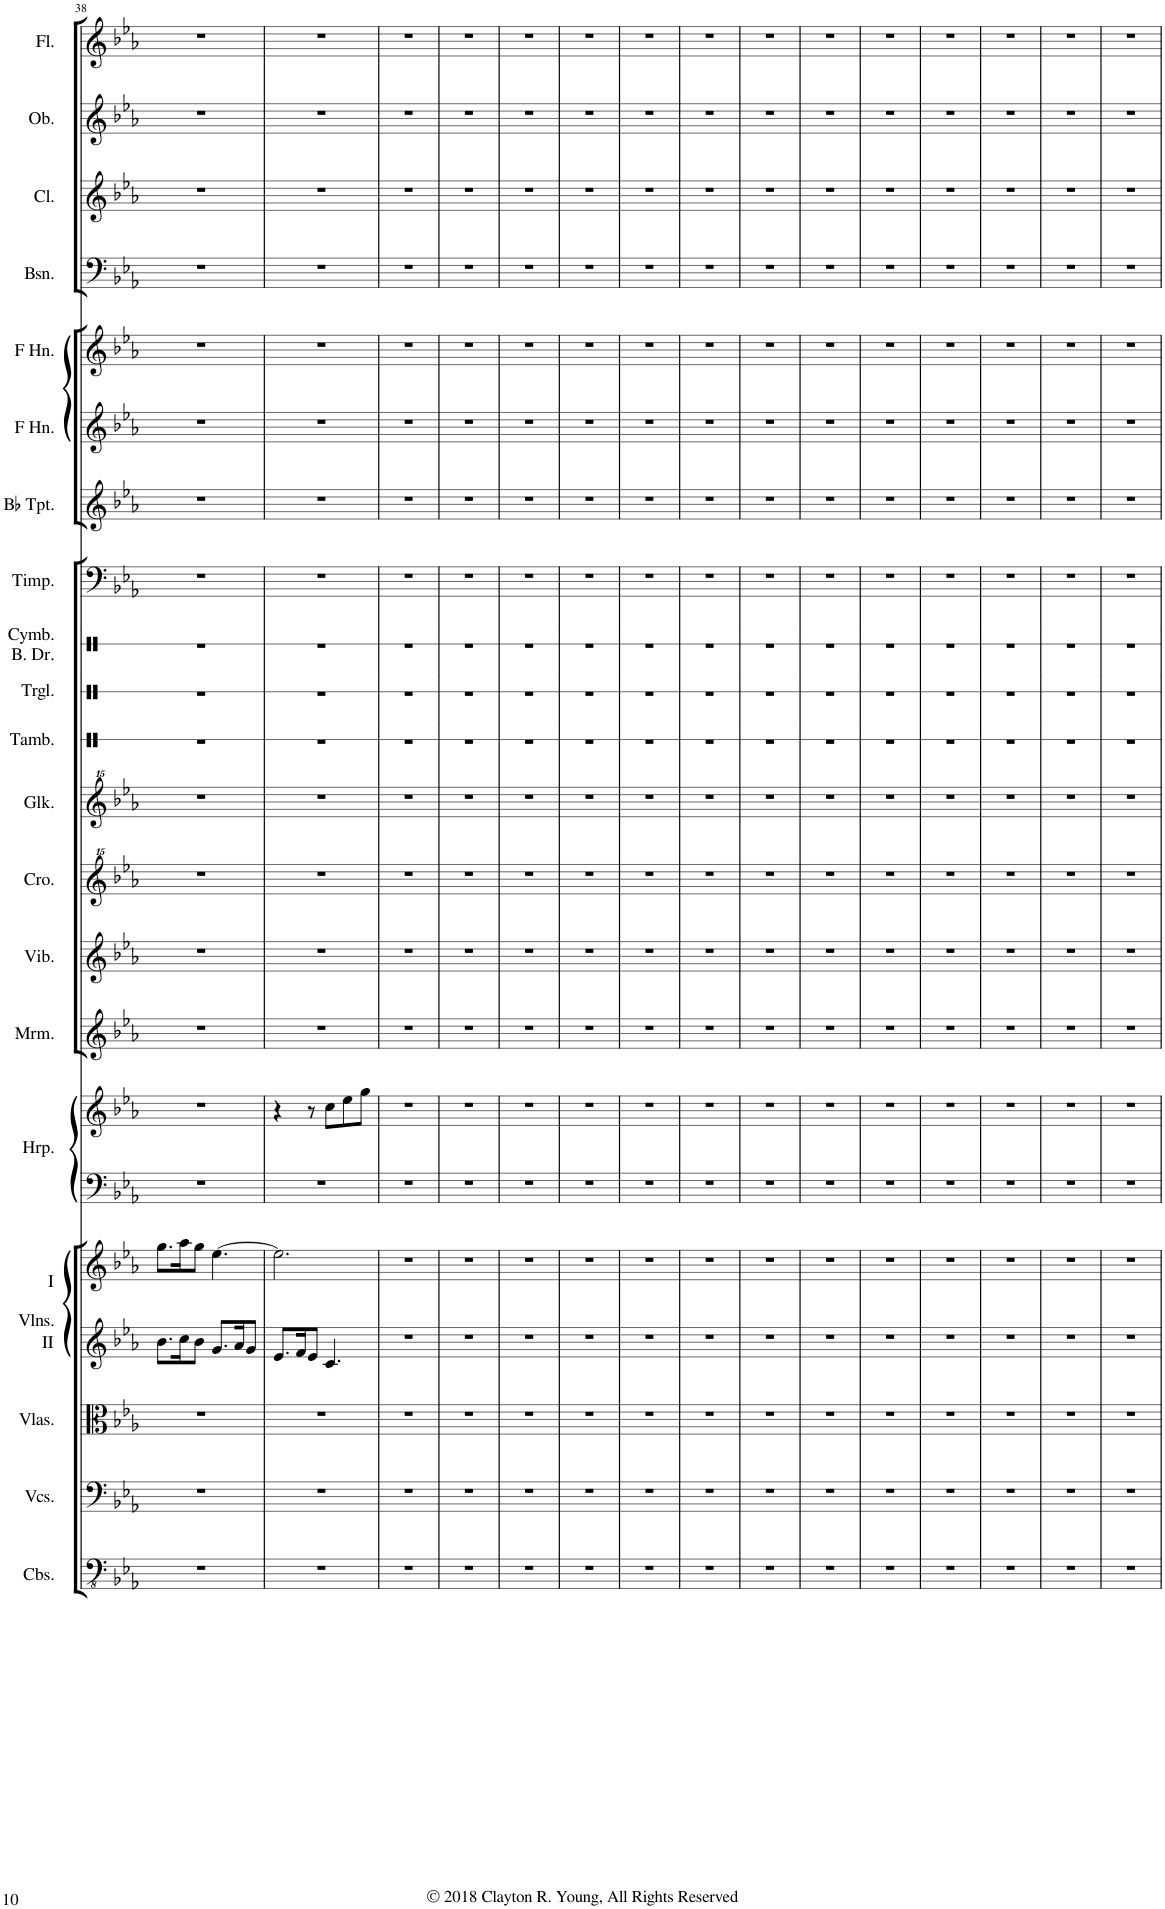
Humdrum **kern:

**kern	**kern	**kern	**kern	**kern	**kern	**kern	**kern	**kern	**kern	**kern	**kern	**kern	**kern	**kern	**kern	**kern	**kern	**kern	**kern	**kern	**kern
*part21	*part20	*part19	*part18	*part17	*part16	*part16	*part15	*part14	*part13	*part12	*part11	*part10	*part9	*part8	*part7	*part6	*part5	*part4	*part3	*part2	*part1
*staff22	*staff21	*staff20	*staff19	*staff18	*staff17	*staff16	*staff15	*staff14	*staff13	*staff12	*staff11	*staff10	*staff9	*staff8	*staff7	*staff6	*staff5	*staff4	*staff3	*staff2	*staff1
*I"Contrabasses	*I"Violoncellos	*I"Violas	*I"II	*I"I  Violins	*I"Harp	*	*I"Marimba	*I"Vibraphone	*I"Crotales	*I"Glockenspiel	*I"Tambourine	*I"Triangle	*I"Cymbals &amp; Bass Drum	*I"Timpani	*I"Bb Trumpet	*I"Horn in F	*I"Horn in F	*I"Bassoon	*I"Clarinet	*I"Oboe	*I"Flute
*I'Cbs.	*I'Vcs.	*I'Vlas.	*I'II	*I'I  Vlns.	*I'Hrp.	*	*I'Mrm.	*I'Vib.	*I'Cro.	*I'Glk.	*I'Tamb.	*I'Trgl.	*I'Cymb. B. Dr.	*I'Timp.	*I'Bb Tpt.	*	*	*I'Bsn.	*I'Cl.	*I'Ob.	*I'Fl.
!!LO:PB:g=z
*clefFv4	*clefF4	*clefC3	*clefG2	*clefG2	*clefF4	*clefG2	*clefG2	*clefG2	*clefG^^2	*clefG^^2	*clefX	*clefX	*clefX	*clefF4	*clefG2	*clefG2	*clefG2	*clefF4	*clefG2	*clefG2	*clefG2
*	*	*	*	*ITrd1c2	*ITrd5c9	*ITrd5c9	*	*	*	*	*	*	*	*	*ITrd7c12	*ITrd4c7	*	*	*	*	*
*k[b-e-a-]	*k[b-e-a-]	*k[b-e-a-]	*k[b-e-a-]	*k[b-e-a-]	*k[b-e-a-]	*k[b-e-a-]	*k[b-e-a-]	*k[b-e-a-]	*k[b-e-a-]	*k[b-e-a-]	*k[]	*k[]	*k[]	*k[b-e-a-]	*k[b-e-a-]	*k[b-e-a-]	*k[b-e-a-]	*k[b-e-a-]	*k[b-e-a-]	*k[b-e-a-]	*k[b-e-a-]
*M6/8	*M6/8	*M6/8	*M6/8	*M6/8	*M6/8	*M6/8	*M6/8	*M6/8	*M6/8	*M6/8	*M6/8	*M6/8	*M6/8	*M6/8	*M6/8	*M6/8	*M6/8	*M6/8	*M6/8	*M6/8	*M6/8
=38	=38	=38	=38	=38	=38	=38	=38	=38	=38	=38	=38	=38	=38	=38	=38	=38	=38	=38	=38	=38	=38
2.r	2.r	2.r	8.b-\L	8.gg\L	2.r	2.r	2.r	2.r	2.r	2.r	2.r	2.r	2.r	2.r	2.r	2.r	2.r	2.r	2.r	2.r	2.r
.	.	.	16cc\K	16aa-\K	.	.	.	.	.	.	.	.	.	.	.	.	.	.	.	.	.
.	.	.	8b-\J	8gg\J	.	.	.	.	.	.	.	.	.	.	.	.	.	.	.	.	.
.	.	.	8.g/L	[4.ee-\	.	.	.	.	.	.	.	.	.	.	.	.	.	.	.	.	.
.	.	.	16a-/K	.	.	.	.	.	.	.	.	.	.	.	.	.	.	.	.	.	.
.	.	.	8g/J	.	.	.	.	.	.	.	.	.	.	.	.	.	.	.	.	.	.
=39	=39	=39	=39	=39	=39	=39	=39	=39	=39	=39	=39	=39	=39	=39	=39	=39	=39	=39	=39	=39	=39
2.r	2.r	2.r	8.e-/L	2.ee-\]	2.r	4r	2.r	2.r	2.r	2.r	2.r	2.r	2.r	2.r	2.r	2.r	2.r	2.r	2.r	2.r	2.r
.	.	.	16f/K	.	.	.	.	.	.	.	.	.	.	.	.	.	.	.	.	.	.
.	.	.	8e-/J	.	.	8r	.	.	.	.	.	.	.	.	.	.	.	.	.	.	.
.	.	.	4.c/	.	.	8cc\L	.	.	.	.	.	.	.	.	.	.	.	.	.	.	.
.	.	.	.	.	.	8ee-\	.	.	.	.	.	.	.	.	.	.	.	.	.	.	.
.	.	.	.	.	.	8gg\J	.	.	.	.	.	.	.	.	.	.	.	.	.	.	.
=40	=40	=40	=40	=40	=40	=40	=40	=40	=40	=40	=40	=40	=40	=40	=40	=40	=40	=40	=40	=40	=40
2.r	2.r	2.r	2.r	2.r	2.r	2.r	2.r	2.r	2.r	2.r	2.r	2.r	2.r	2.r	2.r	2.r	2.r	2.r	2.r	2.r	2.r
=41	=41	=41	=41	=41	=41	=41	=41	=41	=41	=41	=41	=41	=41	=41	=41	=41	=41	=41	=41	=41	=41
2.r	2.r	2.r	2.r	2.r	2.r	2.r	2.r	2.r	2.r	2.r	2.r	2.r	2.r	2.r	2.r	2.r	2.r	2.r	2.r	2.r	2.r
=42	=42	=42	=42	=42	=42	=42	=42	=42	=42	=42	=42	=42	=42	=42	=42	=42	=42	=42	=42	=42	=42
2.r	2.r	2.r	2.r	2.r	2.r	2.r	2.r	2.r	2.r	2.r	2.r	2.r	2.r	2.r	2.r	2.r	2.r	2.r	2.r	2.r	2.r
=43	=43	=43	=43	=43	=43	=43	=43	=43	=43	=43	=43	=43	=43	=43	=43	=43	=43	=43	=43	=43	=43
2.r	2.r	2.r	2.r	2.r	2.r	2.r	2.r	2.r	2.r	2.r	2.r	2.r	2.r	2.r	2.r	2.r	2.r	2.r	2.r	2.r	2.r
=44	=44	=44	=44	=44	=44	=44	=44	=44	=44	=44	=44	=44	=44	=44	=44	=44	=44	=44	=44	=44	=44
2.r	2.r	2.r	2.r	2.r	2.r	2.r	2.r	2.r	2.r	2.r	2.r	2.r	2.r	2.r	2.r	2.r	2.r	2.r	2.r	2.r	2.r
=45	=45	=45	=45	=45	=45	=45	=45	=45	=45	=45	=45	=45	=45	=45	=45	=45	=45	=45	=45	=45	=45
2.r	2.r	2.r	2.r	2.r	2.r	2.r	2.r	2.r	2.r	2.r	2.r	2.r	2.r	2.r	2.r	2.r	2.r	2.r	2.r	2.r	2.r
=46	=46	=46	=46	=46	=46	=46	=46	=46	=46	=46	=46	=46	=46	=46	=46	=46	=46	=46	=46	=46	=46
2.r	2.r	2.r	2.r	2.r	2.r	2.r	2.r	2.r	2.r	2.r	2.r	2.r	2.r	2.r	2.r	2.r	2.r	2.r	2.r	2.r	2.r
=47	=47	=47	=47	=47	=47	=47	=47	=47	=47	=47	=47	=47	=47	=47	=47	=47	=47	=47	=47	=47	=47
2.r	2.r	2.r	2.r	2.r	2.r	2.r	2.r	2.r	2.r	2.r	2.r	2.r	2.r	2.r	2.r	2.r	2.r	2.r	2.r	2.r	2.r
=48	=48	=48	=48	=48	=48	=48	=48	=48	=48	=48	=48	=48	=48	=48	=48	=48	=48	=48	=48	=48	=48
2.r	2.r	2.r	2.r	2.r	2.r	2.r	2.r	2.r	2.r	2.r	2.r	2.r	2.r	2.r	2.r	2.r	2.r	2.r	2.r	2.r	2.r
=49	=49	=49	=49	=49	=49	=49	=49	=49	=49	=49	=49	=49	=49	=49	=49	=49	=49	=49	=49	=49	=49
2.r	2.r	2.r	2.r	2.r	2.r	2.r	2.r	2.r	2.r	2.r	2.r	2.r	2.r	2.r	2.r	2.r	2.r	2.r	2.r	2.r	2.r
=50	=50	=50	=50	=50	=50	=50	=50	=50	=50	=50	=50	=50	=50	=50	=50	=50	=50	=50	=50	=50	=50
2.r	2.r	2.r	2.r	2.r	2.r	2.r	2.r	2.r	2.r	2.r	2.r	2.r	2.r	2.r	2.r	2.r	2.r	2.r	2.r	2.r	2.r
=51	=51	=51	=51	=51	=51	=51	=51	=51	=51	=51	=51	=51	=51	=51	=51	=51	=51	=51	=51	=51	=51
2.r	2.r	2.r	2.r	2.r	2.r	2.r	2.r	2.r	2.r	2.r	2.r	2.r	2.r	2.r	2.r	2.r	2.r	2.r	2.r	2.r	2.r
=52	=52	=52	=52	=52	=52	=52	=52	=52	=52	=52	=52	=52	=52	=52	=52	=52	=52	=52	=52	=52	=52
2.r	2.r	2.r	2.r	2.r	2.r	2.r	2.r	2.r	2.r	2.r	2.r	2.r	2.r	2.r	2.r	2.r	2.r	2.r	2.r	2.r	2.r
=	=	=	=	=	=	=	=	=	=	=	=	=	=	=	=	=	=	=	=	=	=
*-	*-	*-	*-	*-	*-	*-	*-	*-	*-	*-	*-	*-	*-	*-	*-	*-	*-	*-	*-	*-	*-
